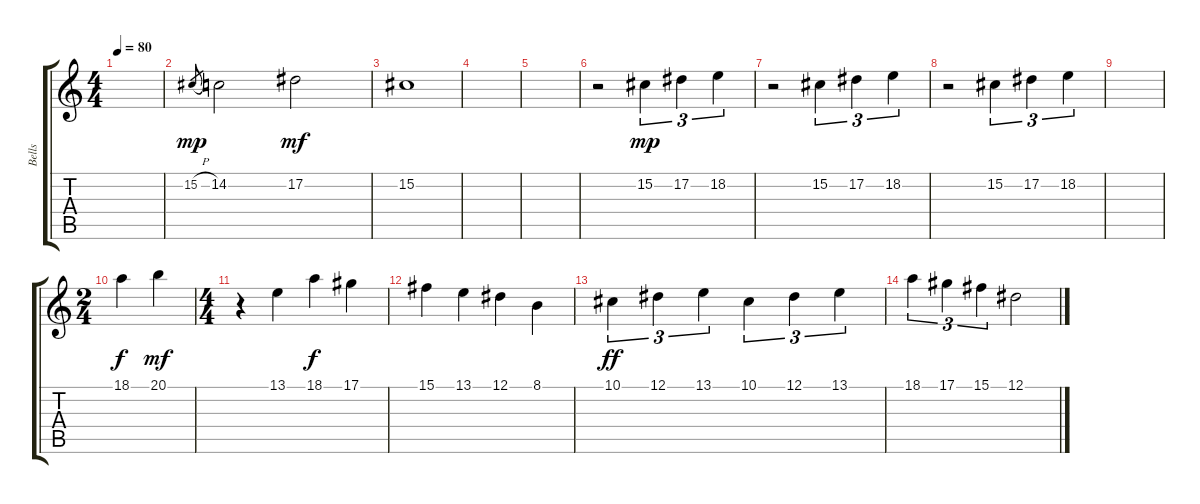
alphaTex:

\track ("Bells" "Bells") {instrument glockenspiel}
\staff {score tabs}
\tuning (Eb4 Bb3 Gb3 Db3 Ab2 Eb2) {hide}
\ts (4 4)
\tempo 80
\clef g2
\ks c
|
15.2{h}.8{gr dy mp} 14.2.2{instrument glockenspiel} 17.2.2{dy mf} |
15.2.1 |
|
|
r.2 15.2.4{tu (3 2) dy mp} 17.2.4{tu (3 2)} 18.2.4{tu (3 2)} |
r.2 15.2.4{tu (3 2)} 17.2.4{tu (3 2)} 18.2.4{tu (3 2)} |
r.2 15.2.4{tu (3 2)} 17.2.4{tu (3 2)} 18.2.4{tu (3 2)} |
|
\ts (2 4)
18.1.4{dy f} 20.1.4{dy mf} |
\ts (4 4)
r.4 13.1.4 18.1.4{dy f} 17.1.4 |
15.1.4 13.1.4 12.1.4 8.1.4 |
10.1.4{tu (3 2) dy ff} 12.1.4{tu (3 2)} 13.1.4{tu (3 2)} 10.1.4{tu (3 2)} 12.1.4{tu (3 2)} 13.1.4{tu (3 2)} |
18.1.4{tu (3 2)} 17.1.4{tu (3 2)} 15.1.4{tu (3 2)} 12.1.2
